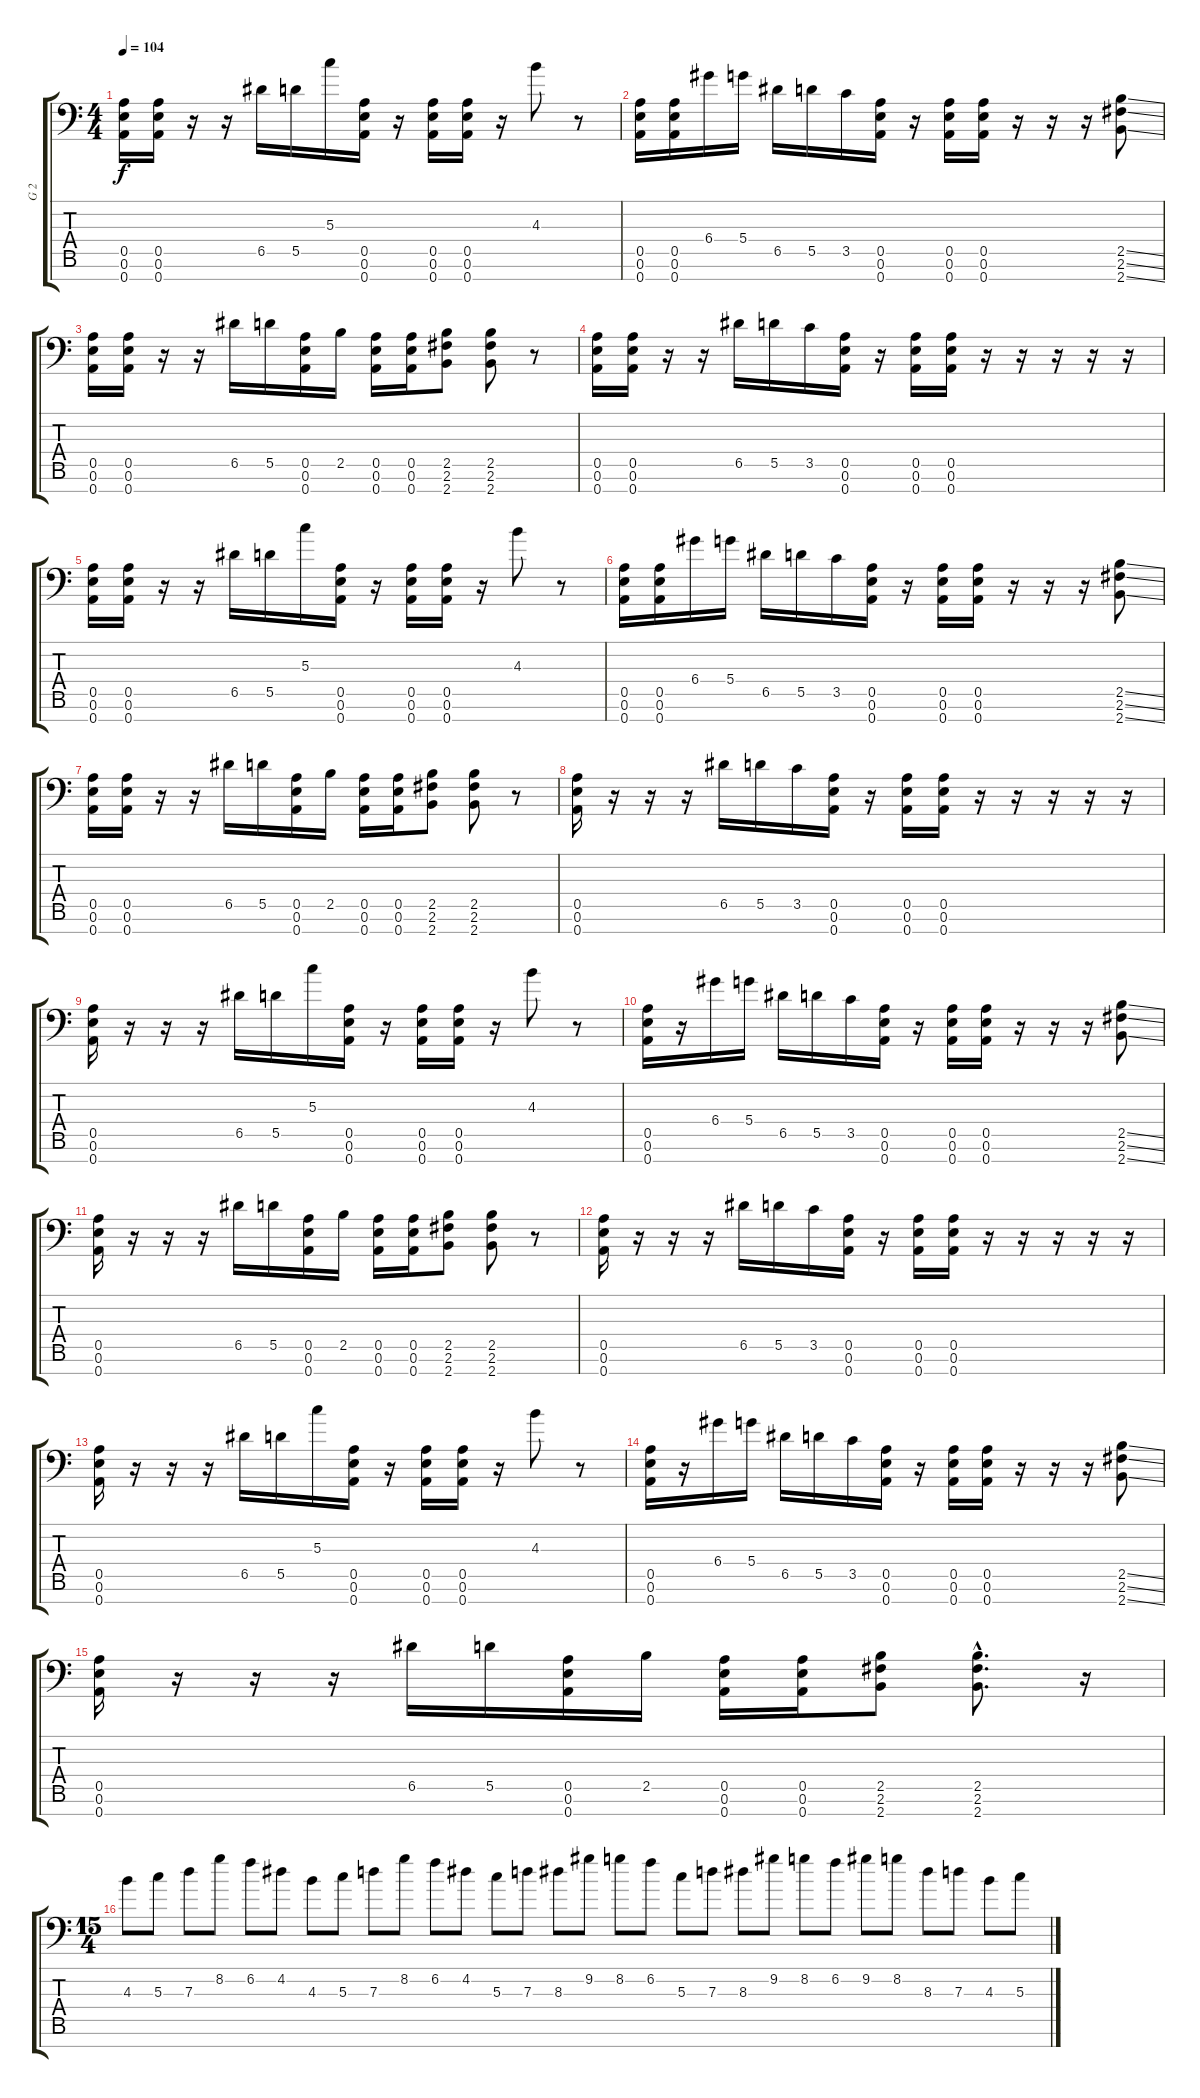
\track ("G 2" "G 2") {instrument distortionguitar}
\staff {score tabs}
\tuning (E4 B3 G3 D3 A2 E2 A1) {hide}
\ts (4 4)
\tempo 104
\clef f4
\ks c
(0.5 0.6 0.7).16{dy f} (0.5 0.6 0.7).16 r.16 r.16 6.5.16 5.5.16 5.3.16 (0.5 0.6 0.7).16 r.16 (0.5 0.6 0.7).16 (0.5 0.6 0.7).16 r.16 4.3.8 r.8 |
(0.5 0.6 0.7).16 (0.5 0.6 0.7).16 6.4.16 5.4.16 6.5.16 5.5.16 3.5.16 (0.5 0.6 0.7).16 r.16 (0.5 0.6 0.7).16 (0.5 0.6 0.7).16 r.16 r.16 r.16 (2.5{ss} 2.6{ss} 2.7{ss}).8 |
(0.5 0.6 0.7).16 (0.5 0.6 0.7).16 r.16 r.16 6.5.16 5.5.16 (0.5 0.6 0.7).16 2.5.16 (0.5 0.6 0.7).16 (0.5 0.6 0.7).16 (2.5 2.6 2.7).8 (2.5 2.6 2.7).8 r.8 |
(0.5 0.6 0.7).16 (0.5 0.6 0.7).16 r.16 r.16 6.5.16 5.5.16 3.5.16 (0.5 0.6 0.7).16 r.16 (0.5 0.6 0.7).16 (0.5 0.6 0.7).16 r.16 r.16 r.16 r.16 r.16 |
(0.5 0.6 0.7).16 (0.5 0.6 0.7).16 r.16 r.16 6.5.16 5.5.16 5.3.16 (0.5 0.6 0.7).16 r.16 (0.5 0.6 0.7).16 (0.5 0.6 0.7).16 r.16 4.3.8 r.8 |
(0.5 0.6 0.7).16 (0.5 0.6 0.7).16 6.4.16 5.4.16 6.5.16 5.5.16 3.5.16 (0.5 0.6 0.7).16 r.16 (0.5 0.6 0.7).16 (0.5 0.6 0.7).16 r.16 r.16 r.16 (2.5{ss} 2.6{ss} 2.7{ss}).8 |
(0.5 0.6 0.7).16 (0.5 0.6 0.7).16 r.16 r.16 6.5.16 5.5.16 (0.5 0.6 0.7).16 2.5.16 (0.5 0.6 0.7).16 (0.5 0.6 0.7).16 (2.5 2.6 2.7).8 (2.5 2.6 2.7).8 r.8 |
(0.5 0.6 0.7).16 r.16 r.16 r.16 6.5.16 5.5.16 3.5.16 (0.5 0.6 0.7).16 r.16 (0.5 0.6 0.7).16 (0.5 0.6 0.7).16 r.16 r.16 r.16 r.16 r.16 |
(0.5 0.6 0.7).16 r.16 r.16 r.16 6.5.16 5.5.16 5.3.16 (0.5 0.6 0.7).16 r.16 (0.5 0.6 0.7).16 (0.5 0.6 0.7).16 r.16 4.3.8 r.8 |
(0.5 0.6 0.7).16 r.16 6.4.16 5.4.16 6.5.16 5.5.16 3.5.16 (0.5 0.6 0.7).16 r.16 (0.5 0.6 0.7).16 (0.5 0.6 0.7).16 r.16 r.16 r.16 (2.5{ss} 2.6{ss} 2.7{ss}).8 |
(0.5 0.6 0.7).16 r.16 r.16 r.16 6.5.16 5.5.16 (0.5 0.6 0.7).16 2.5.16 (0.5 0.6 0.7).16 (0.5 0.6 0.7).16 (2.5 2.6 2.7).8 (2.5 2.6 2.7).8 r.8 |
(0.5 0.6 0.7).16 r.16 r.16 r.16 6.5.16 5.5.16 3.5.16 (0.5 0.6 0.7).16 r.16 (0.5 0.6 0.7).16 (0.5 0.6 0.7).16 r.16 r.16 r.16 r.16 r.16 |
(0.5 0.6 0.7).16 r.16 r.16 r.16 6.5.16 5.5.16 5.3.16 (0.5 0.6 0.7).16 r.16 (0.5 0.6 0.7).16 (0.5 0.6 0.7).16 r.16 4.3.8 r.8 |
(0.5 0.6 0.7).16 r.16 6.4.16 5.4.16 6.5.16 5.5.16 3.5.16 (0.5 0.6 0.7).16 r.16 (0.5 0.6 0.7).16 (0.5 0.6 0.7).16 r.16 r.16 r.16 (2.5{ss} 2.6{ss} 2.7{ss}).8 |
(0.5 0.6 0.7).16 r.16 r.16 r.16 6.5.16 5.5.16 (0.5 0.6 0.7).16 2.5.16 (0.5 0.6 0.7).16 (0.5 0.6 0.7).16 (2.5 2.6 2.7).8 (2.5{hac} 2.6{hac} 2.7{hac}).8{d} r.16{volume 10} |
\ts (15 4)
4.3.8{volume 15} 5.3.8 7.3.8 8.2.8 6.2.8 4.2.8 4.3.8 5.3.8 7.3.8 8.2.8 6.2.8 4.2.8 5.3.8 7.3.8 8.3.8 9.2.8 8.2.8 6.2.8 5.3.8 7.3.8 8.3.8 9.2.8 8.2.8 6.2.8 9.2.8 8.2.8 8.3.8 7.3.8 4.3.8 5.3{ss}.8
